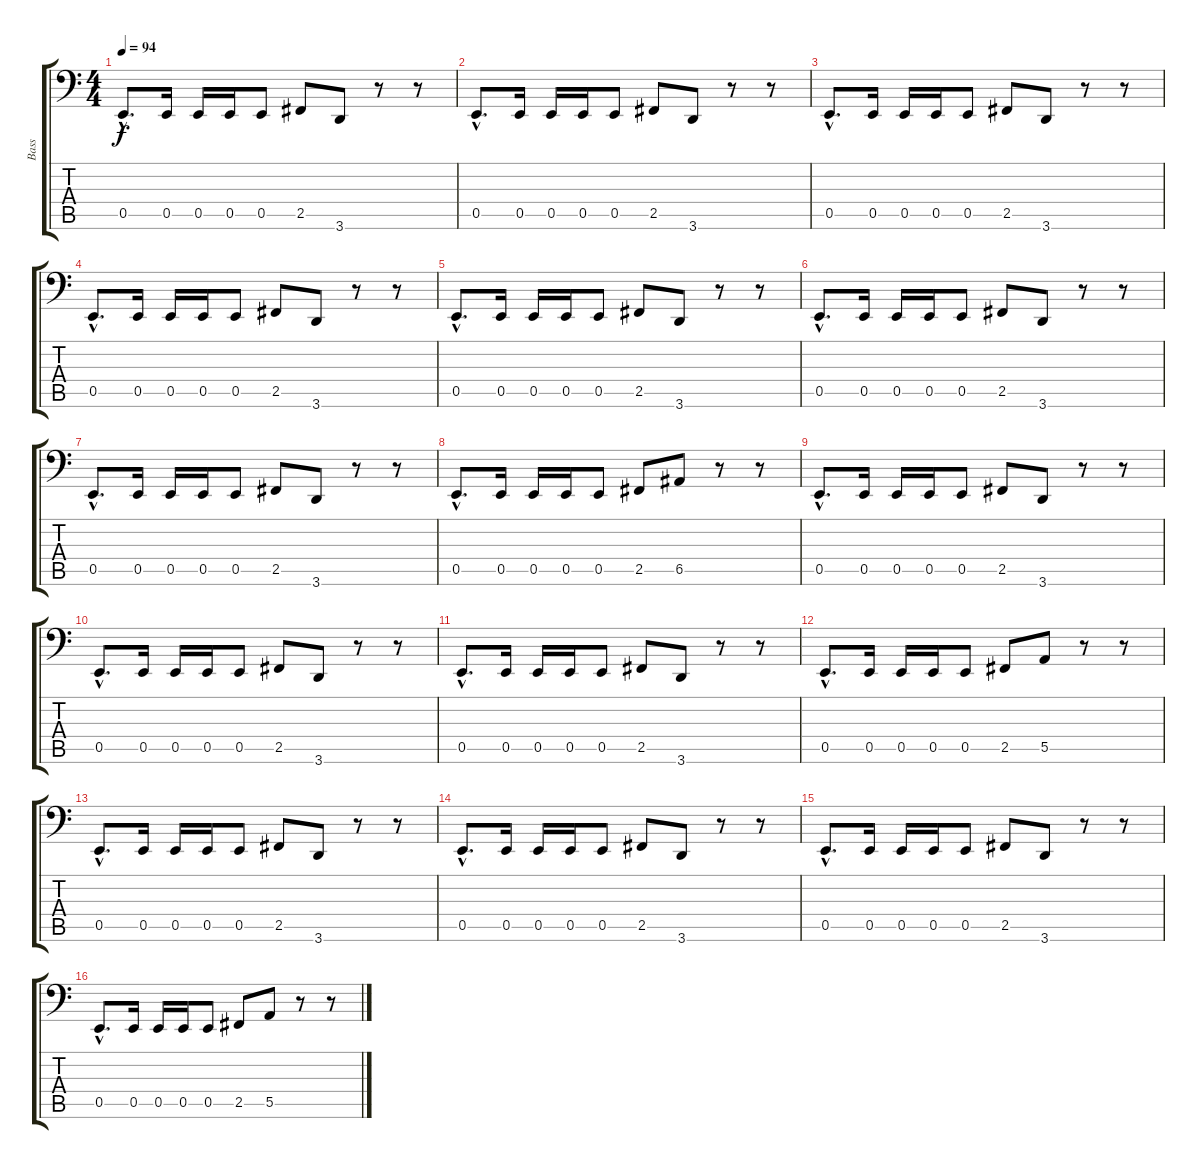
\track ("Bass" "Bass") {instrument fretlessbass}
\staff {score tabs}
\tuning (C3 G2 D2 A1 E1 B0) {hide}
\ts (4 4)
\tempo 94
\clef f4
\ks c
0.5{hac}.8{d dy f} 0.5.16 0.5.16 0.5.16 0.5.8 2.5.8 3.6.8 r.8 r.8 |
0.5{hac}.8{d} 0.5.16 0.5.16 0.5.16 0.5.8 2.5.8 3.6.8 r.8 r.8 |
0.5{hac}.8{d} 0.5.16 0.5.16 0.5.16 0.5.8 2.5.8 3.6.8 r.8 r.8 |
0.5{hac}.8{d} 0.5.16 0.5.16 0.5.16 0.5.8 2.5.8 3.6.8 r.8 r.8 |
0.5{hac}.8{d} 0.5.16 0.5.16 0.5.16 0.5.8 2.5.8 3.6.8 r.8 r.8 |
0.5{hac}.8{d} 0.5.16 0.5.16 0.5.16 0.5.8 2.5.8 3.6.8 r.8 r.8 |
0.5{hac}.8{d} 0.5.16 0.5.16 0.5.16 0.5.8 2.5.8 3.6.8 r.8 r.8 |
0.5{hac}.8{d} 0.5.16 0.5.16 0.5.16 0.5.8 2.5.8 6.5.8 r.8 r.8 |
0.5{hac}.8{d} 0.5.16 0.5.16 0.5.16 0.5.8 2.5.8 3.6.8 r.8 r.8 |
0.5{hac}.8{d} 0.5.16 0.5.16 0.5.16 0.5.8 2.5.8 3.6.8 r.8 r.8 |
0.5{hac}.8{d} 0.5.16 0.5.16 0.5.16 0.5.8 2.5.8 3.6.8 r.8 r.8 |
0.5{hac}.8{d} 0.5.16 0.5.16 0.5.16 0.5.8 2.5.8 5.5.8 r.8 r.8 |
0.5{hac}.8{d} 0.5.16 0.5.16 0.5.16 0.5.8 2.5.8 3.6.8 r.8 r.8 |
0.5{hac}.8{d} 0.5.16 0.5.16 0.5.16 0.5.8 2.5.8 3.6.8 r.8 r.8 |
0.5{hac}.8{d} 0.5.16 0.5.16 0.5.16 0.5.8 2.5.8 3.6.8 r.8 r.8 |
0.5{hac}.8{d} 0.5.16 0.5.16 0.5.16 0.5.8 2.5.8 5.5.8 r.8 r.8
